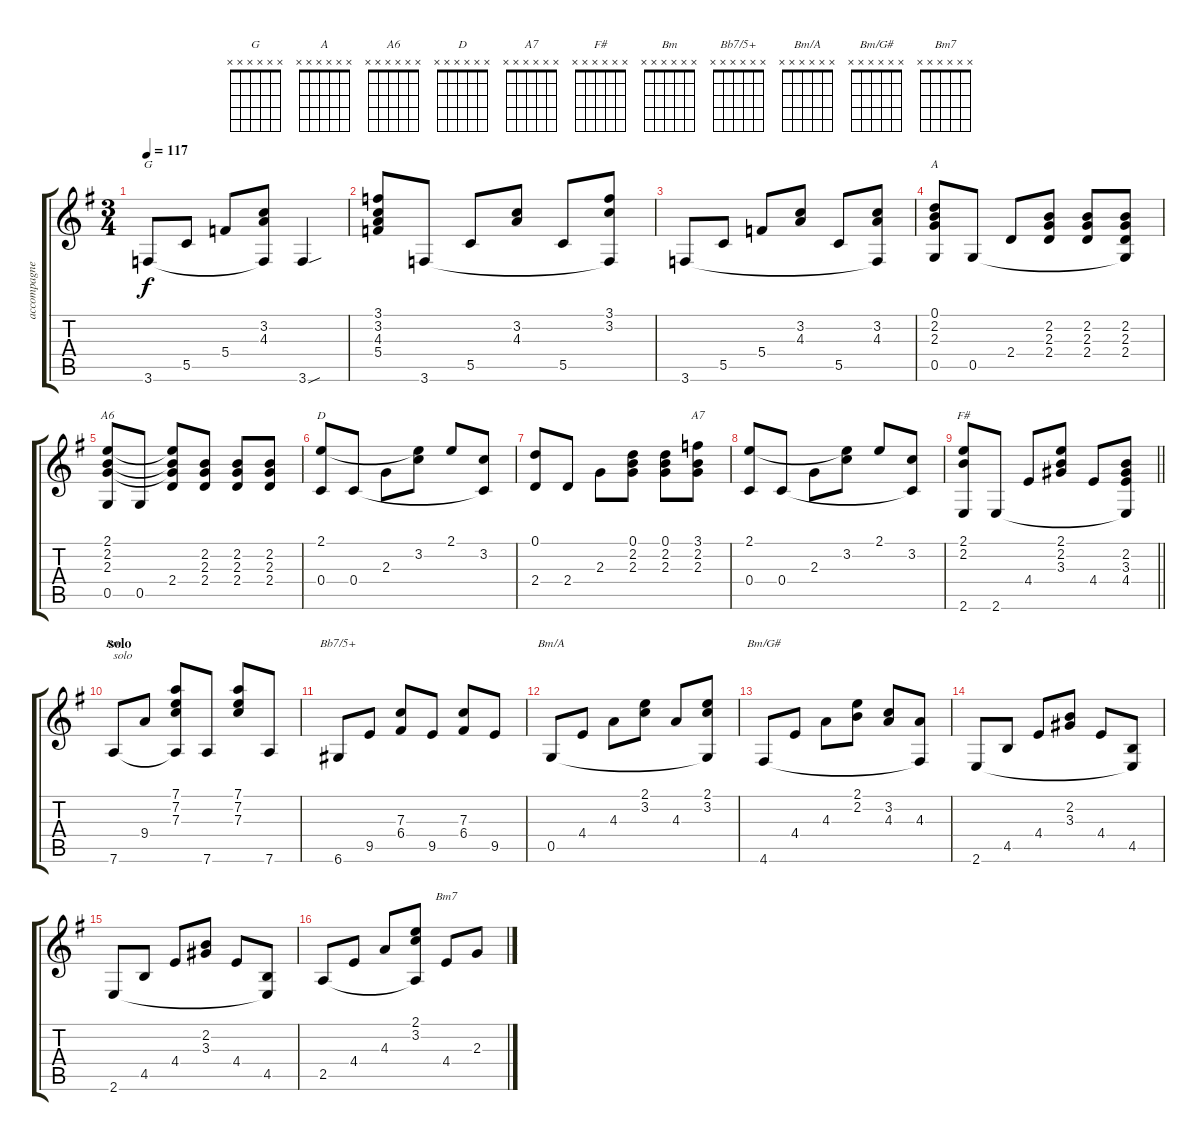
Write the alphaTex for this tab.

\track ("accompagnement" "accompagne") {instrument acousticguitarsteel}
\staff {score tabs}
\tuning (D4 A3 F3 C3 G2 D2) {hide}
\chord ("G" x x x x x x)
\chord ("A" x x x x x x)
\chord ("A6" x x x x x x)
\chord ("D" x x x x x x)
\chord ("A7" x x x x x x)
\chord ("F#" x x x x x x)
\chord ("Bm" x x x x x x)
\chord ("Bb7/5+" x x x x x x)
\chord ("Bm/A" x x x x x x)
\chord ("Bm/G#" x x x x x x)
\chord ("Bm7" x x x x x x)
\ts (3 4)
\tempo 117
\clef g2
\ks g
3.6.8{ch "G" dy f} 5.5.8 5.4.8 (3.2 4.3 3.6{t}).8 3.6{sou}.4 |
(3.1 3.2 4.3 5.4).8 3.6.8 5.5.8 (3.2 4.3).8 5.5.8 (3.1 3.2 3.6{t}).8 |
3.6.8 5.5.8 5.4.8 (3.2 4.3).8 5.5.8 (3.2 4.3 3.6{t}).8 |
(0.1 2.2 2.3 0.5).8{ch "A"} 0.5.8 2.4.8 (2.2 2.3 2.4).8 (2.2 2.3 2.4).8 (2.2 2.3 2.4 0.5{t}).8 |
(2.1 2.2 2.3 0.5).8{ch "A6"} 0.5.8 (2.1{t} 2.2{t} 2.3{t} 2.4).8 (2.2 2.3 2.4).8 (2.2 2.3 2.4).8 (2.2 2.3 2.4).8 |
(2.1 0.4).8{ch "D"} 0.4.8 2.3.8 (2.1{t} 3.2).8 2.1.8 (3.2 0.4{t}).8 |
(0.1 2.4).8 2.4.8 2.3.8 (0.1 2.2 2.3).8 (0.1 2.2 2.3).8 (3.1 2.2 2.3).8{ch "A7"} |
(2.1 0.4).8 0.4.8 2.3.8 (2.1{t} 3.2).8 2.1.8 (3.2 0.4{t}).8 |
\barLineRight lightlight
(2.1 2.2 2.6).8{ch "F#"} 2.6.8 4.4.8 (2.1 2.2 3.3).8 4.4.8 (2.2 3.3 4.4 2.6{t}).8 |
\section ("" "solo")
7.6.8{ch "Bm" txt "solo"} 9.4.8 (7.1 7.2 7.3 7.6{t}).8 7.6.8 (7.1 7.2 7.3).8 7.6.8 |
6.6.8{ch "Bb7/5+"} 9.5.8 (7.3 6.4).8 9.5.8 (7.3 6.4).8 9.5.8 |
0.5.8{ch "Bm/A"} 4.4.8 4.3.8 (2.1 3.2).8 4.3.8 (2.1 3.2 0.5{t}).8 |
4.6.8{ch "Bm/G#"} 4.4.8 4.3.8 (2.1 2.2).8 (3.2 4.3).8 (4.3 4.6{t}).8 |
2.6.8 4.5.8 4.4.8 (2.2 3.3).8 4.4.8 (4.5 2.6{t}).8 |
2.6.8 4.5.8 4.4.8 (2.2 3.3).8 4.4.8 (4.5 2.6{t}).8 |
2.5.8 4.4.8 4.3.8 (2.1 3.2 2.5{t}).8 4.4.8{ch "Bm7"} 2.3.8
